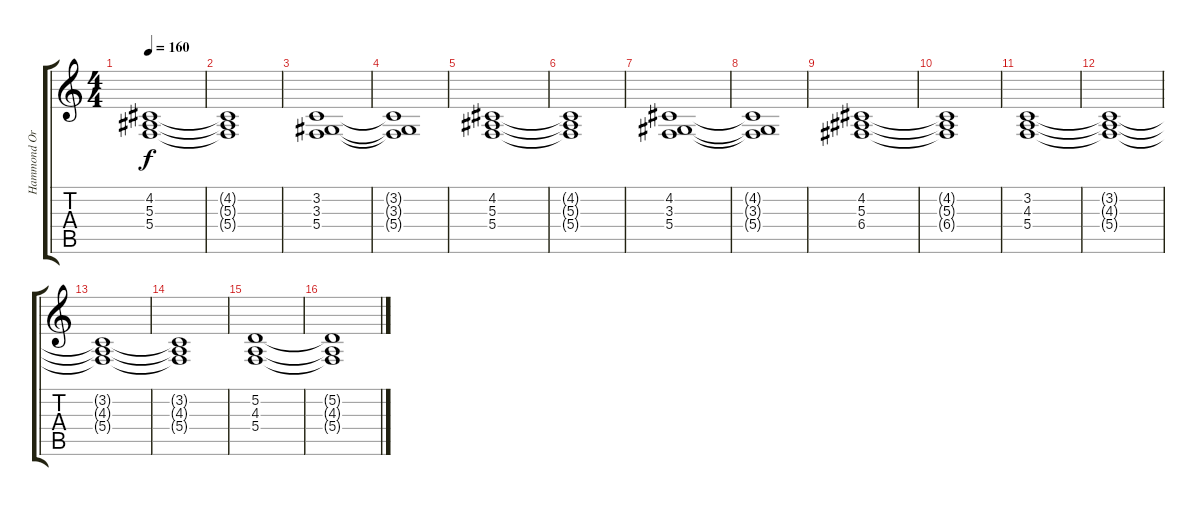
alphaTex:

\track ("Hammond Organ" "Hammond Or") {instrument drawbarorgan}
\staff {score tabs}
\tuning (D4 A3 F3 C3 G2 D2) {hide}
\ts (4 4)
\tempo 160
\clef g2
\ks c
(4.2 5.3 5.4).1{dy f} |
(4.2{t} 5.3{t} 5.4{t}).1 |
(3.2 3.3 5.4).1 |
(3.2{t} 3.3{t} 5.4{t}).1 |
(4.2 5.3 5.4).1 |
(4.2{t} 5.3{t} 5.4{t}).1 |
(4.2 3.3 5.4).1 |
(4.2{t} 3.3{t} 5.4{t}).1 |
(4.2 5.3 6.4).1 |
(4.2{t} 5.3{t} 6.4{t}).1 |
(3.2 4.3 5.4).1 |
(3.2{t} 4.3{t} 5.4{t}).1 |
(3.2{t} 4.3{t} 5.4{t}).1 |
(3.2{t} 4.3{t} 5.4{t}).1 |
(5.2 4.3 5.4).1 |
(5.2{t} 4.3{t} 5.4{t}).1
